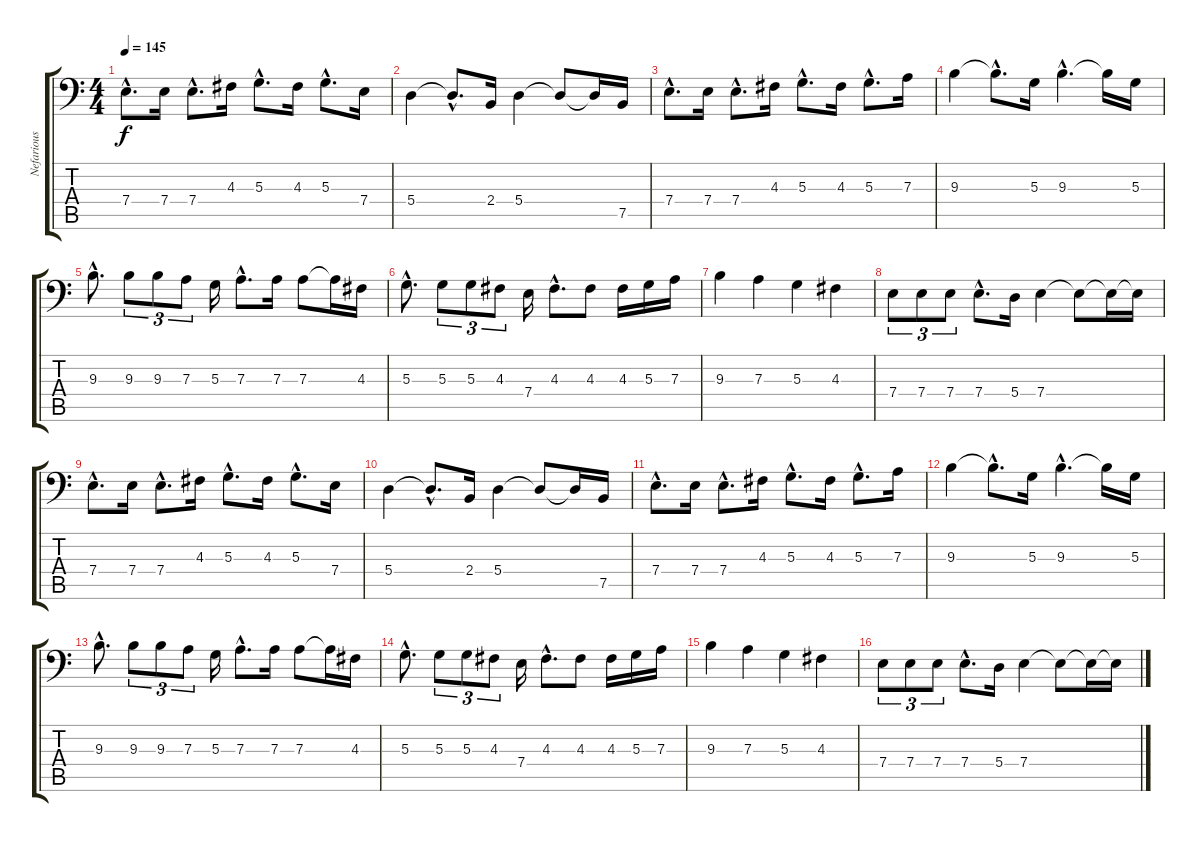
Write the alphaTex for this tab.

\track ("Nefarious" "Nefarious") {instrument electricbasspick}
\staff {score tabs}
\tuning (C3 G2 D2 A1 E1 B0) {hide}
\ts (4 4)
\tempo 145
\clef f4
\ks c
7.4{hac}.8{d dy f} 7.4.16 7.4{hac}.8{d} 4.3.16 5.3{hac}.8{d} 4.3.16 5.3{hac}.8{d} 7.4.16 |
5.4.4 5.4{hac t}.8{d} 2.4.16 5.4.4 5.4{t}.8 5.4{t}.16 7.5.16 |
7.4{hac}.8{d} 7.4.16 7.4{hac}.8{d} 4.3.16 5.3{hac}.8{d} 4.3.16 5.3{hac}.8{d} 7.3.16 |
9.3.4 9.3{hac t}.8{d} 5.3.16 9.3{hac}.4{d} 9.3{t}.16 5.3.16 |
9.3{hac}.8{d} 9.3.8{tu (3 2)} 9.3.8{tu (3 2)} 7.3.8{tu (3 2)} 5.3.16 7.3{hac}.8{d} 7.3.16 7.3.8 7.3{t}.16 4.3.16 |
5.3{hac}.8{d} 5.3.8{tu (3 2)} 5.3.8{tu (3 2)} 4.3.8{tu (3 2)} 7.4.16 4.3{hac}.8{d} 4.3.8 4.3.16 5.3.16 7.3.16 |
9.3.4 7.3.4 5.3.4 4.3.4 |
7.4.8{tu (3 2)} 7.4.8{tu (3 2)} 7.4.8{tu (3 2)} 7.4{hac}.8{d} 5.4.16 7.4.4 7.4{t}.8 7.4{t}.16 7.4{t}.16 |
7.4{hac}.8{d} 7.4.16 7.4{hac}.8{d} 4.3.16 5.3{hac}.8{d} 4.3.16 5.3{hac}.8{d} 7.4.16 |
5.4.4 5.4{hac t}.8{d} 2.4.16 5.4.4 5.4{t}.8 5.4{t}.16 7.5.16 |
7.4{hac}.8{d} 7.4.16 7.4{hac}.8{d} 4.3.16 5.3{hac}.8{d} 4.3.16 5.3{hac}.8{d} 7.3.16 |
9.3.4 9.3{hac t}.8{d} 5.3.16 9.3{hac}.4{d} 9.3{t}.16 5.3.16 |
9.3{hac}.8{d} 9.3.8{tu (3 2)} 9.3.8{tu (3 2)} 7.3.8{tu (3 2)} 5.3.16 7.3{hac}.8{d} 7.3.16 7.3.8 7.3{t}.16 4.3.16 |
5.3{hac}.8{d} 5.3.8{tu (3 2)} 5.3.8{tu (3 2)} 4.3.8{tu (3 2)} 7.4.16 4.3{hac}.8{d} 4.3.8 4.3.16 5.3.16 7.3.16 |
9.3.4 7.3.4 5.3.4 4.3.4 |
7.4.8{tu (3 2)} 7.4.8{tu (3 2)} 7.4.8{tu (3 2)} 7.4{hac}.8{d} 5.4.16 7.4.4 7.4{t}.8 7.4{t}.16 7.4{t}.16
